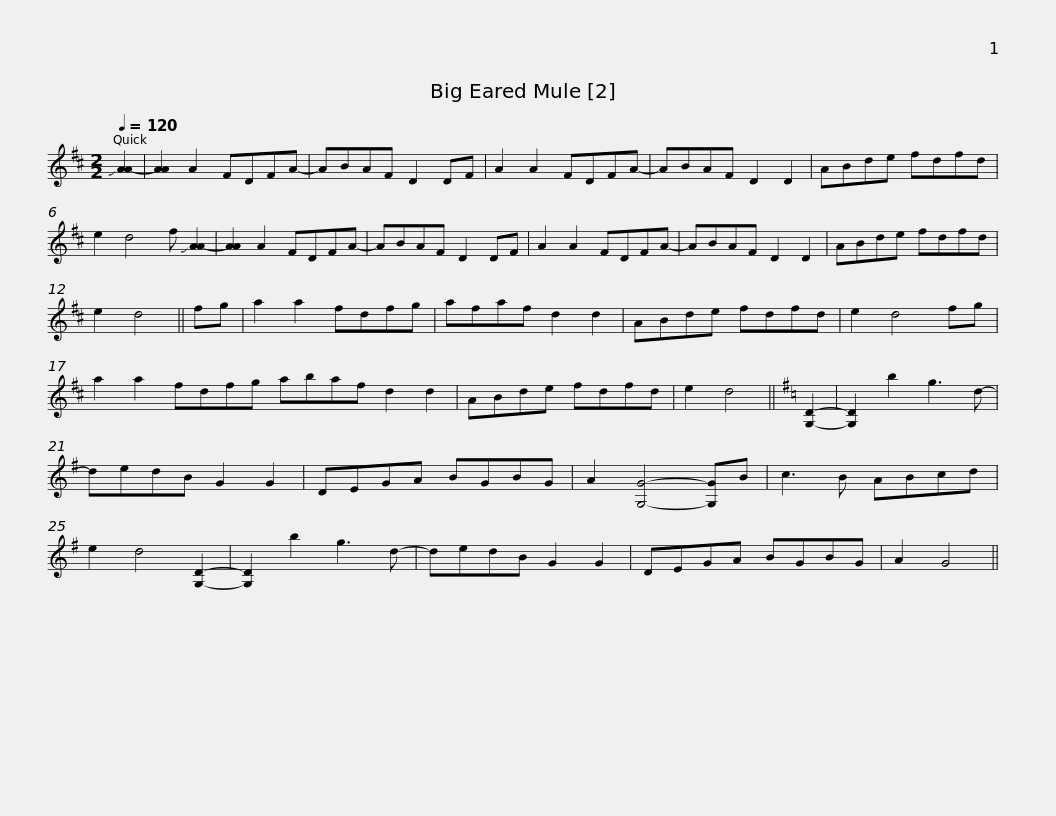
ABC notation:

X:1
L:1/8
Q:1/4=120
M:2/2
I:linebreak $
K:D
V:1 treble
V:1
 !slide![AA-]2 | [AA]2 A2 FDFA- | ABAF D2 DF | A2 A2 FDFA- | ABAF D2 D2 | %5
 ABde fdfd | e2 d4 f !slide![AA-]2 |$ [AA]2 A2 FDFA- | ABAF D2 DF | A2 A2 FDFA- | %10
 ABAF D2 D2 | ABde fdfd | e2 d4 || fg | a2 a2 fdfg |$ %15
 afaf d2 d2 | ABde fdfd | e2 d4 fg | a2 a2 fdfg abaf d2 d2 | ABde fdfd | %20
 e2 d4 ||$[K:G] [G,D]2- | [G,D]2 b2 g3 d- | dedB G2 G2 | DEGA BGBG | %25
 A2 [G,G]4- [G,G]B | c3 B ABcd | e2 d4 [G,D]2- | [G,D]2 b2 g3 d- |$ dedB G2 G2 | %30
 DEGA BGBG | A2 G4 || %32
